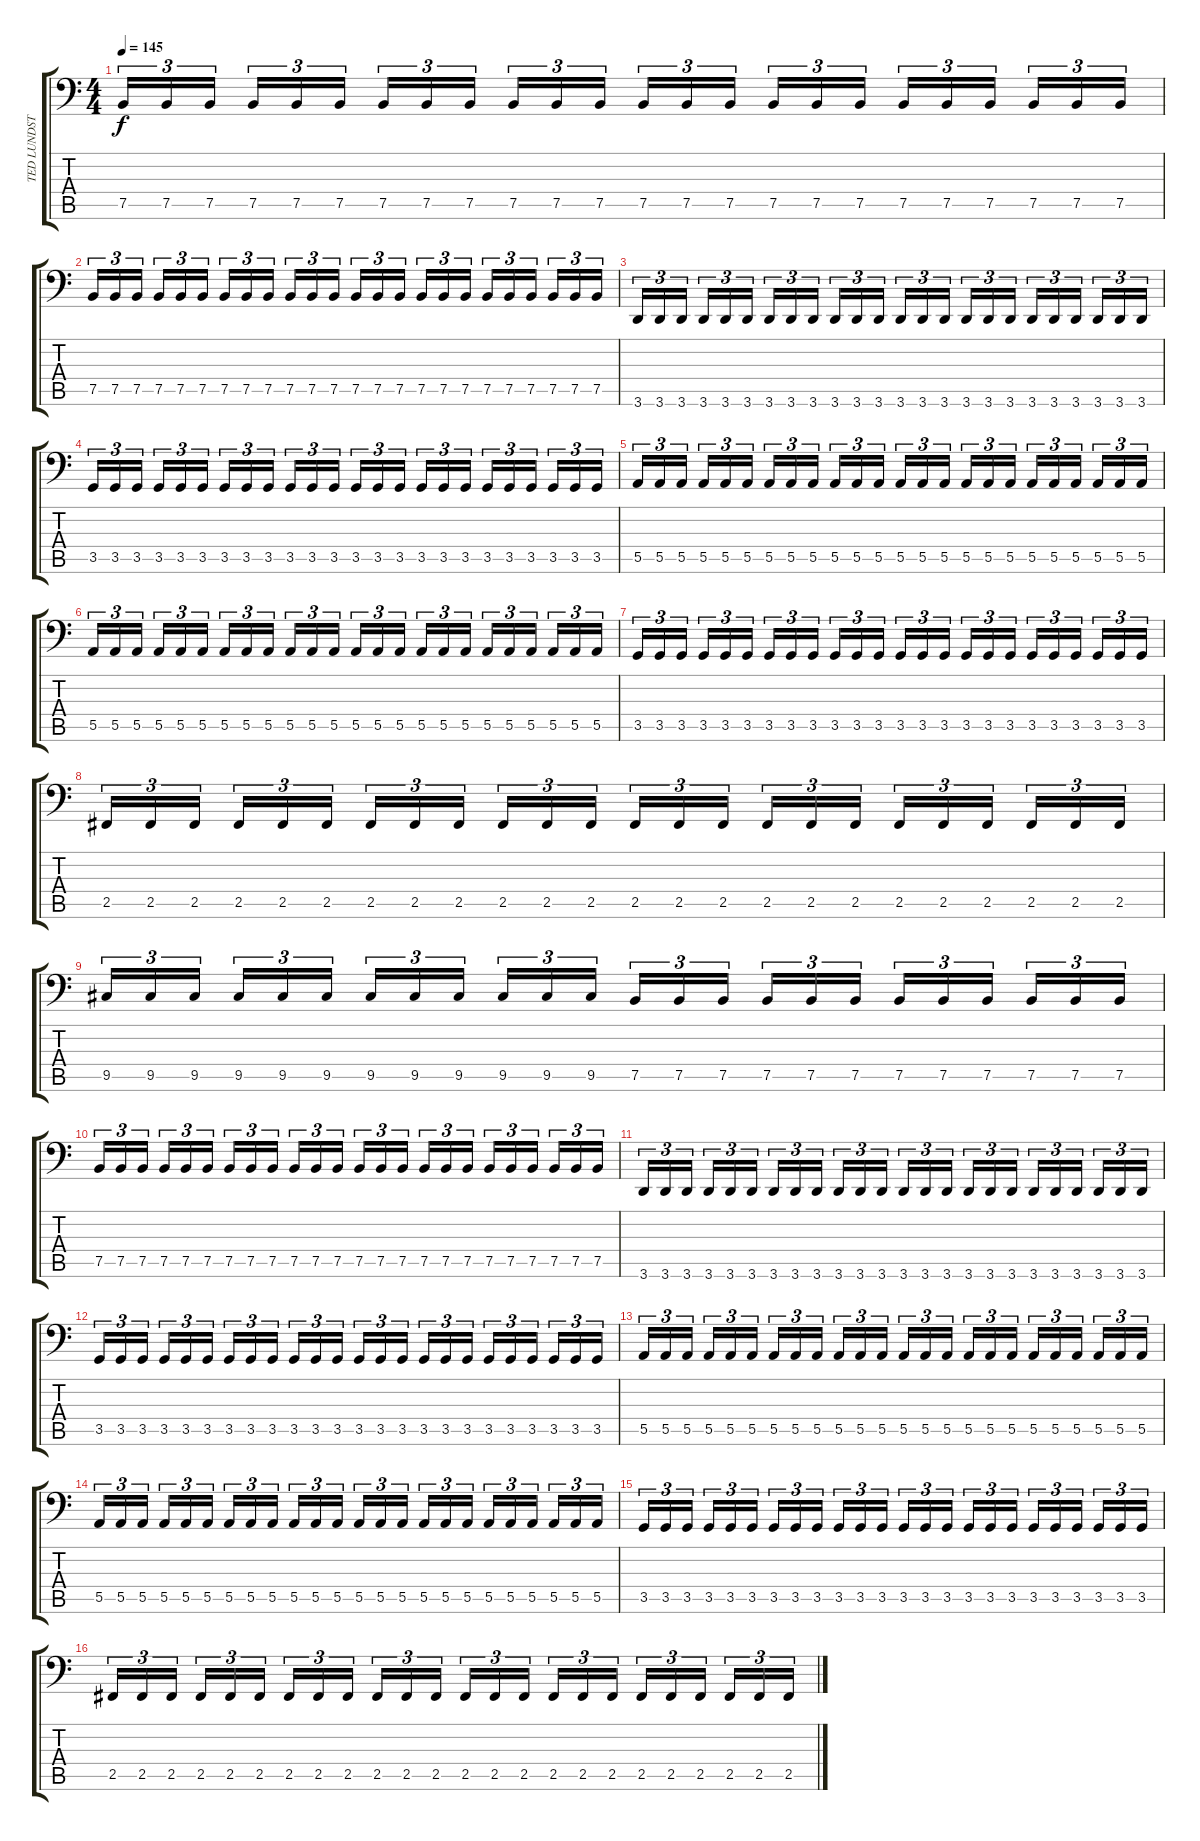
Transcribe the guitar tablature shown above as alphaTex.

\track ("TED LUNDSTROM" "TED LUNDST") {instrument electricbasspick}
\staff {score tabs}
\tuning (B2 Gb2 D2 A1 E1 B0) {hide}
\ts (4 4)
\tempo 145
\clef f4
\ks c
7.5.16{tu (3 2) dy f} 7.5.16{tu (3 2)} 7.5.16{tu (3 2) beam splitsecondary} 7.5.16{tu (3 2)} 7.5.16{tu (3 2)} 7.5.16{tu (3 2)} 7.5.16{tu (3 2)} 7.5.16{tu (3 2)} 7.5.16{tu (3 2) beam splitsecondary} 7.5.16{tu (3 2)} 7.5.16{tu (3 2)} 7.5.16{tu (3 2)} 7.5.16{tu (3 2)} 7.5.16{tu (3 2)} 7.5.16{tu (3 2) beam splitsecondary} 7.5.16{tu (3 2)} 7.5.16{tu (3 2)} 7.5.16{tu (3 2)} 7.5.16{tu (3 2)} 7.5.16{tu (3 2)} 7.5.16{tu (3 2) beam splitsecondary} 7.5.16{tu (3 2)} 7.5.16{tu (3 2)} 7.5.16{tu (3 2)} |
7.5.16{tu (3 2)} 7.5.16{tu (3 2)} 7.5.16{tu (3 2) beam splitsecondary} 7.5.16{tu (3 2)} 7.5.16{tu (3 2)} 7.5.16{tu (3 2)} 7.5.16{tu (3 2)} 7.5.16{tu (3 2)} 7.5.16{tu (3 2) beam splitsecondary} 7.5.16{tu (3 2)} 7.5.16{tu (3 2)} 7.5.16{tu (3 2)} 7.5.16{tu (3 2)} 7.5.16{tu (3 2)} 7.5.16{tu (3 2) beam splitsecondary} 7.5.16{tu (3 2)} 7.5.16{tu (3 2)} 7.5.16{tu (3 2)} 7.5.16{tu (3 2)} 7.5.16{tu (3 2)} 7.5.16{tu (3 2) beam splitsecondary} 7.5.16{tu (3 2)} 7.5.16{tu (3 2)} 7.5.16{tu (3 2)} |
3.6.16{tu (3 2)} 3.6.16{tu (3 2)} 3.6.16{tu (3 2) beam splitsecondary} 3.6.16{tu (3 2)} 3.6.16{tu (3 2)} 3.6.16{tu (3 2)} 3.6.16{tu (3 2)} 3.6.16{tu (3 2)} 3.6.16{tu (3 2) beam splitsecondary} 3.6.16{tu (3 2)} 3.6.16{tu (3 2)} 3.6.16{tu (3 2)} 3.6.16{tu (3 2)} 3.6.16{tu (3 2)} 3.6.16{tu (3 2) beam splitsecondary} 3.6.16{tu (3 2)} 3.6.16{tu (3 2)} 3.6.16{tu (3 2)} 3.6.16{tu (3 2)} 3.6.16{tu (3 2)} 3.6.16{tu (3 2) beam splitsecondary} 3.6.16{tu (3 2)} 3.6.16{tu (3 2)} 3.6.16{tu (3 2)} |
3.5.16{tu (3 2)} 3.5.16{tu (3 2)} 3.5.16{tu (3 2) beam splitsecondary} 3.5.16{tu (3 2)} 3.5.16{tu (3 2)} 3.5.16{tu (3 2)} 3.5.16{tu (3 2)} 3.5.16{tu (3 2)} 3.5.16{tu (3 2) beam splitsecondary} 3.5.16{tu (3 2)} 3.5.16{tu (3 2)} 3.5.16{tu (3 2)} 3.5.16{tu (3 2)} 3.5.16{tu (3 2)} 3.5.16{tu (3 2) beam splitsecondary} 3.5.16{tu (3 2)} 3.5.16{tu (3 2)} 3.5.16{tu (3 2)} 3.5.16{tu (3 2)} 3.5.16{tu (3 2)} 3.5.16{tu (3 2) beam splitsecondary} 3.5.16{tu (3 2)} 3.5.16{tu (3 2)} 3.5.16{tu (3 2)} |
5.5.16{tu (3 2)} 5.5.16{tu (3 2)} 5.5.16{tu (3 2) beam splitsecondary} 5.5.16{tu (3 2)} 5.5.16{tu (3 2)} 5.5.16{tu (3 2)} 5.5.16{tu (3 2)} 5.5.16{tu (3 2)} 5.5.16{tu (3 2) beam splitsecondary} 5.5.16{tu (3 2)} 5.5.16{tu (3 2)} 5.5.16{tu (3 2)} 5.5.16{tu (3 2)} 5.5.16{tu (3 2)} 5.5.16{tu (3 2) beam splitsecondary} 5.5.16{tu (3 2)} 5.5.16{tu (3 2)} 5.5.16{tu (3 2)} 5.5.16{tu (3 2)} 5.5.16{tu (3 2)} 5.5.16{tu (3 2) beam splitsecondary} 5.5.16{tu (3 2)} 5.5.16{tu (3 2)} 5.5.16{tu (3 2)} |
5.5.16{tu (3 2)} 5.5.16{tu (3 2)} 5.5.16{tu (3 2) beam splitsecondary} 5.5.16{tu (3 2)} 5.5.16{tu (3 2)} 5.5.16{tu (3 2)} 5.5.16{tu (3 2)} 5.5.16{tu (3 2)} 5.5.16{tu (3 2) beam splitsecondary} 5.5.16{tu (3 2)} 5.5.16{tu (3 2)} 5.5.16{tu (3 2)} 5.5.16{tu (3 2)} 5.5.16{tu (3 2)} 5.5.16{tu (3 2) beam splitsecondary} 5.5.16{tu (3 2)} 5.5.16{tu (3 2)} 5.5.16{tu (3 2)} 5.5.16{tu (3 2)} 5.5.16{tu (3 2)} 5.5.16{tu (3 2) beam splitsecondary} 5.5.16{tu (3 2)} 5.5.16{tu (3 2)} 5.5.16{tu (3 2)} |
3.5.16{tu (3 2)} 3.5.16{tu (3 2)} 3.5.16{tu (3 2) beam splitsecondary} 3.5.16{tu (3 2)} 3.5.16{tu (3 2)} 3.5.16{tu (3 2)} 3.5.16{tu (3 2)} 3.5.16{tu (3 2)} 3.5.16{tu (3 2) beam splitsecondary} 3.5.16{tu (3 2)} 3.5.16{tu (3 2)} 3.5.16{tu (3 2)} 3.5.16{tu (3 2)} 3.5.16{tu (3 2)} 3.5.16{tu (3 2) beam splitsecondary} 3.5.16{tu (3 2)} 3.5.16{tu (3 2)} 3.5.16{tu (3 2)} 3.5.16{tu (3 2)} 3.5.16{tu (3 2)} 3.5.16{tu (3 2) beam splitsecondary} 3.5.16{tu (3 2)} 3.5.16{tu (3 2)} 3.5.16{tu (3 2)} |
2.5.16{tu (3 2)} 2.5.16{tu (3 2)} 2.5.16{tu (3 2) beam splitsecondary} 2.5.16{tu (3 2)} 2.5.16{tu (3 2)} 2.5.16{tu (3 2)} 2.5.16{tu (3 2)} 2.5.16{tu (3 2)} 2.5.16{tu (3 2) beam splitsecondary} 2.5.16{tu (3 2)} 2.5.16{tu (3 2)} 2.5.16{tu (3 2)} 2.5.16{tu (3 2)} 2.5.16{tu (3 2)} 2.5.16{tu (3 2) beam splitsecondary} 2.5.16{tu (3 2)} 2.5.16{tu (3 2)} 2.5.16{tu (3 2)} 2.5.16{tu (3 2)} 2.5.16{tu (3 2)} 2.5.16{tu (3 2) beam splitsecondary} 2.5.16{tu (3 2)} 2.5.16{tu (3 2)} 2.5.16{tu (3 2)} |
9.5.16{tu (3 2)} 9.5.16{tu (3 2)} 9.5.16{tu (3 2) beam splitsecondary} 9.5.16{tu (3 2)} 9.5.16{tu (3 2)} 9.5.16{tu (3 2)} 9.5.16{tu (3 2)} 9.5.16{tu (3 2)} 9.5.16{tu (3 2) beam splitsecondary} 9.5.16{tu (3 2)} 9.5.16{tu (3 2)} 9.5.16{tu (3 2)} 7.5.16{tu (3 2)} 7.5.16{tu (3 2)} 7.5.16{tu (3 2) beam splitsecondary} 7.5.16{tu (3 2)} 7.5.16{tu (3 2)} 7.5.16{tu (3 2)} 7.5.16{tu (3 2)} 7.5.16{tu (3 2)} 7.5.16{tu (3 2) beam splitsecondary} 7.5.16{tu (3 2)} 7.5.16{tu (3 2)} 7.5.16{tu (3 2)} |
7.5.16{tu (3 2)} 7.5.16{tu (3 2)} 7.5.16{tu (3 2) beam splitsecondary} 7.5.16{tu (3 2)} 7.5.16{tu (3 2)} 7.5.16{tu (3 2)} 7.5.16{tu (3 2)} 7.5.16{tu (3 2)} 7.5.16{tu (3 2) beam splitsecondary} 7.5.16{tu (3 2)} 7.5.16{tu (3 2)} 7.5.16{tu (3 2)} 7.5.16{tu (3 2)} 7.5.16{tu (3 2)} 7.5.16{tu (3 2) beam splitsecondary} 7.5.16{tu (3 2)} 7.5.16{tu (3 2)} 7.5.16{tu (3 2)} 7.5.16{tu (3 2)} 7.5.16{tu (3 2)} 7.5.16{tu (3 2) beam splitsecondary} 7.5.16{tu (3 2)} 7.5.16{tu (3 2)} 7.5.16{tu (3 2)} |
3.6.16{tu (3 2)} 3.6.16{tu (3 2)} 3.6.16{tu (3 2) beam splitsecondary} 3.6.16{tu (3 2)} 3.6.16{tu (3 2)} 3.6.16{tu (3 2)} 3.6.16{tu (3 2)} 3.6.16{tu (3 2)} 3.6.16{tu (3 2) beam splitsecondary} 3.6.16{tu (3 2)} 3.6.16{tu (3 2)} 3.6.16{tu (3 2)} 3.6.16{tu (3 2)} 3.6.16{tu (3 2)} 3.6.16{tu (3 2) beam splitsecondary} 3.6.16{tu (3 2)} 3.6.16{tu (3 2)} 3.6.16{tu (3 2)} 3.6.16{tu (3 2)} 3.6.16{tu (3 2)} 3.6.16{tu (3 2) beam splitsecondary} 3.6.16{tu (3 2)} 3.6.16{tu (3 2)} 3.6.16{tu (3 2)} |
3.5.16{tu (3 2)} 3.5.16{tu (3 2)} 3.5.16{tu (3 2) beam splitsecondary} 3.5.16{tu (3 2)} 3.5.16{tu (3 2)} 3.5.16{tu (3 2)} 3.5.16{tu (3 2)} 3.5.16{tu (3 2)} 3.5.16{tu (3 2) beam splitsecondary} 3.5.16{tu (3 2)} 3.5.16{tu (3 2)} 3.5.16{tu (3 2)} 3.5.16{tu (3 2)} 3.5.16{tu (3 2)} 3.5.16{tu (3 2) beam splitsecondary} 3.5.16{tu (3 2)} 3.5.16{tu (3 2)} 3.5.16{tu (3 2)} 3.5.16{tu (3 2)} 3.5.16{tu (3 2)} 3.5.16{tu (3 2) beam splitsecondary} 3.5.16{tu (3 2)} 3.5.16{tu (3 2)} 3.5.16{tu (3 2)} |
5.5.16{tu (3 2)} 5.5.16{tu (3 2)} 5.5.16{tu (3 2) beam splitsecondary} 5.5.16{tu (3 2)} 5.5.16{tu (3 2)} 5.5.16{tu (3 2)} 5.5.16{tu (3 2)} 5.5.16{tu (3 2)} 5.5.16{tu (3 2) beam splitsecondary} 5.5.16{tu (3 2)} 5.5.16{tu (3 2)} 5.5.16{tu (3 2)} 5.5.16{tu (3 2)} 5.5.16{tu (3 2)} 5.5.16{tu (3 2) beam splitsecondary} 5.5.16{tu (3 2)} 5.5.16{tu (3 2)} 5.5.16{tu (3 2)} 5.5.16{tu (3 2)} 5.5.16{tu (3 2)} 5.5.16{tu (3 2) beam splitsecondary} 5.5.16{tu (3 2)} 5.5.16{tu (3 2)} 5.5.16{tu (3 2)} |
5.5.16{tu (3 2)} 5.5.16{tu (3 2)} 5.5.16{tu (3 2) beam splitsecondary} 5.5.16{tu (3 2)} 5.5.16{tu (3 2)} 5.5.16{tu (3 2)} 5.5.16{tu (3 2)} 5.5.16{tu (3 2)} 5.5.16{tu (3 2) beam splitsecondary} 5.5.16{tu (3 2)} 5.5.16{tu (3 2)} 5.5.16{tu (3 2)} 5.5.16{tu (3 2)} 5.5.16{tu (3 2)} 5.5.16{tu (3 2) beam splitsecondary} 5.5.16{tu (3 2)} 5.5.16{tu (3 2)} 5.5.16{tu (3 2)} 5.5.16{tu (3 2)} 5.5.16{tu (3 2)} 5.5.16{tu (3 2) beam splitsecondary} 5.5.16{tu (3 2)} 5.5.16{tu (3 2)} 5.5.16{tu (3 2)} |
3.5.16{tu (3 2)} 3.5.16{tu (3 2)} 3.5.16{tu (3 2) beam splitsecondary} 3.5.16{tu (3 2)} 3.5.16{tu (3 2)} 3.5.16{tu (3 2)} 3.5.16{tu (3 2)} 3.5.16{tu (3 2)} 3.5.16{tu (3 2) beam splitsecondary} 3.5.16{tu (3 2)} 3.5.16{tu (3 2)} 3.5.16{tu (3 2)} 3.5.16{tu (3 2)} 3.5.16{tu (3 2)} 3.5.16{tu (3 2) beam splitsecondary} 3.5.16{tu (3 2)} 3.5.16{tu (3 2)} 3.5.16{tu (3 2)} 3.5.16{tu (3 2)} 3.5.16{tu (3 2)} 3.5.16{tu (3 2) beam splitsecondary} 3.5.16{tu (3 2)} 3.5.16{tu (3 2)} 3.5.16{tu (3 2)} |
2.5.16{tu (3 2)} 2.5.16{tu (3 2)} 2.5.16{tu (3 2) beam splitsecondary} 2.5.16{tu (3 2)} 2.5.16{tu (3 2)} 2.5.16{tu (3 2)} 2.5.16{tu (3 2)} 2.5.16{tu (3 2)} 2.5.16{tu (3 2) beam splitsecondary} 2.5.16{tu (3 2)} 2.5.16{tu (3 2)} 2.5.16{tu (3 2)} 2.5.16{tu (3 2)} 2.5.16{tu (3 2)} 2.5.16{tu (3 2) beam splitsecondary} 2.5.16{tu (3 2)} 2.5.16{tu (3 2)} 2.5.16{tu (3 2)} 2.5.16{tu (3 2)} 2.5.16{tu (3 2)} 2.5.16{tu (3 2) beam splitsecondary} 2.5.16{tu (3 2)} 2.5.16{tu (3 2)} 2.5.16{tu (3 2)}
